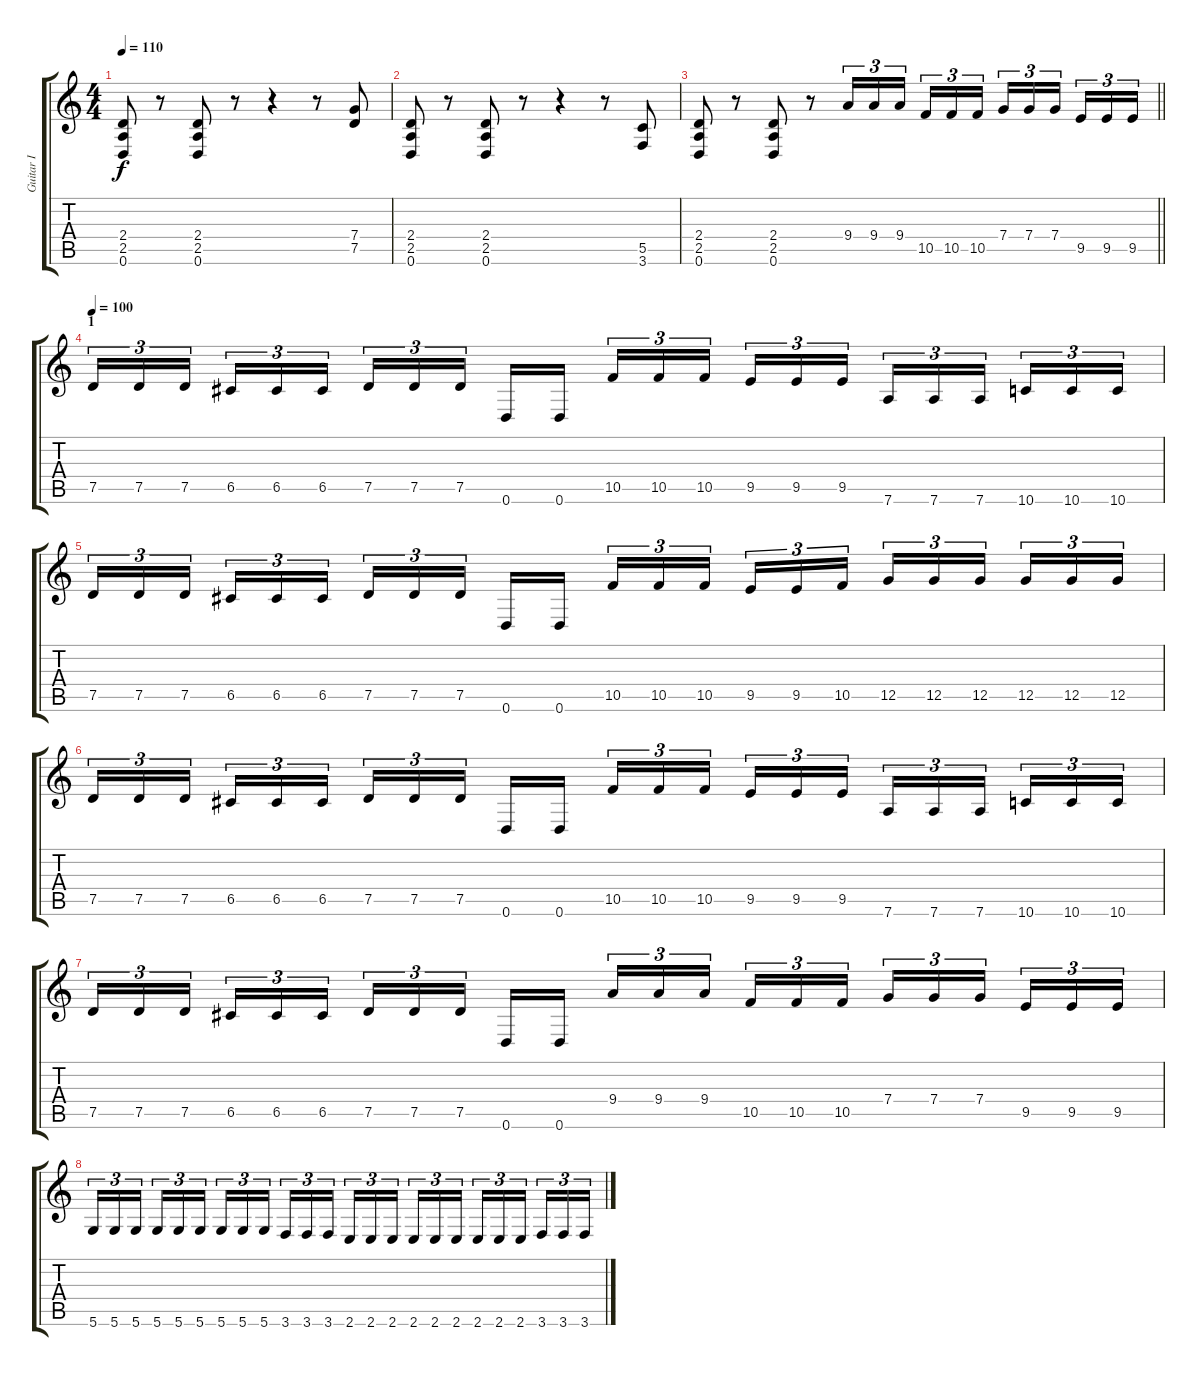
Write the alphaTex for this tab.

\track ("Guitar I" "Guitar I") {instrument distortionguitar}
\staff {score tabs}
\tuning (D4 A3 F3 C3 G2 D2) {hide}
\ts (4 4)
\tempo 110
\clef g2
\ks c
(2.4 2.5 0.6).8{dy f} r.8 (2.4 2.5 0.6).8 r.8 r.4 r.8 (7.4 7.5).8 |
(2.4 2.5 0.6).8 r.8 (2.4 2.5 0.6).8 r.8 r.4 r.8 (5.5 3.6).8 |
\barLineRight lightlight
(2.4 2.5 0.6).8 r.8 (2.4 2.5 0.6).8 r.8 9.4.16{tu (3 2)} 9.4.16{tu (3 2)} 9.4.16{tu (3 2) beam splitsecondary} 10.5.16{tu (3 2)} 10.5.16{tu (3 2)} 10.5.16{tu (3 2)} 7.4.16{tu (3 2)} 7.4.16{tu (3 2)} 7.4.16{tu (3 2) beam splitsecondary} 9.5.16{tu (3 2)} 9.5.16{tu (3 2)} 9.5.16{tu (3 2)} |
\section ("" "1")
\tempo 100
7.5.16{tu (3 2)} 7.5.16{tu (3 2)} 7.5.16{tu (3 2) beam splitsecondary} 6.5.16{tu (3 2)} 6.5.16{tu (3 2)} 6.5.16{tu (3 2)} 7.5.16{tu (3 2)} 7.5.16{tu (3 2)} 7.5.16{tu (3 2) beam splitsecondary} 0.6.16 0.6.16 10.5.16{tu (3 2)} 10.5.16{tu (3 2)} 10.5.16{tu (3 2) beam splitsecondary} 9.5.16{tu (3 2)} 9.5.16{tu (3 2)} 9.5.16{tu (3 2)} 7.6.16{tu (3 2)} 7.6.16{tu (3 2)} 7.6.16{tu (3 2) beam splitsecondary} 10.6.16{tu (3 2)} 10.6.16{tu (3 2)} 10.6.16{tu (3 2)} |
7.5.16{tu (3 2)} 7.5.16{tu (3 2)} 7.5.16{tu (3 2) beam splitsecondary} 6.5.16{tu (3 2)} 6.5.16{tu (3 2)} 6.5.16{tu (3 2)} 7.5.16{tu (3 2)} 7.5.16{tu (3 2)} 7.5.16{tu (3 2) beam splitsecondary} 0.6.16 0.6.16 10.5.16{tu (3 2)} 10.5.16{tu (3 2)} 10.5.16{tu (3 2) beam splitsecondary} 9.5.16{tu (3 2)} 9.5.16{tu (3 2)} 10.5.16{tu (3 2)} 12.5.16{tu (3 2)} 12.5.16{tu (3 2)} 12.5.16{tu (3 2) beam splitsecondary} 12.5.16{tu (3 2)} 12.5.16{tu (3 2)} 12.5.16{tu (3 2)} |
7.5.16{tu (3 2)} 7.5.16{tu (3 2)} 7.5.16{tu (3 2) beam splitsecondary} 6.5.16{tu (3 2)} 6.5.16{tu (3 2)} 6.5.16{tu (3 2)} 7.5.16{tu (3 2)} 7.5.16{tu (3 2)} 7.5.16{tu (3 2) beam splitsecondary} 0.6.16 0.6.16 10.5.16{tu (3 2)} 10.5.16{tu (3 2)} 10.5.16{tu (3 2) beam splitsecondary} 9.5.16{tu (3 2)} 9.5.16{tu (3 2)} 9.5.16{tu (3 2)} 7.6.16{tu (3 2)} 7.6.16{tu (3 2)} 7.6.16{tu (3 2) beam splitsecondary} 10.6.16{tu (3 2)} 10.6.16{tu (3 2)} 10.6.16{tu (3 2)} |
7.5.16{tu (3 2)} 7.5.16{tu (3 2)} 7.5.16{tu (3 2) beam splitsecondary} 6.5.16{tu (3 2)} 6.5.16{tu (3 2)} 6.5.16{tu (3 2)} 7.5.16{tu (3 2)} 7.5.16{tu (3 2)} 7.5.16{tu (3 2) beam splitsecondary} 0.6.16 0.6.16 9.4.16{tu (3 2)} 9.4.16{tu (3 2)} 9.4.16{tu (3 2) beam splitsecondary} 10.5.16{tu (3 2)} 10.5.16{tu (3 2)} 10.5.16{tu (3 2)} 7.4.16{tu (3 2)} 7.4.16{tu (3 2)} 7.4.16{tu (3 2) beam splitsecondary} 9.5.16{tu (3 2)} 9.5.16{tu (3 2)} 9.5.16{tu (3 2)} |
5.6.16{tu (3 2)} 5.6.16{tu (3 2)} 5.6.16{tu (3 2) beam splitsecondary} 5.6.16{tu (3 2)} 5.6.16{tu (3 2)} 5.6.16{tu (3 2)} 5.6.16{tu (3 2)} 5.6.16{tu (3 2)} 5.6.16{tu (3 2) beam splitsecondary} 3.6.16{tu (3 2)} 3.6.16{tu (3 2)} 3.6.16{tu (3 2)} 2.6.16{tu (3 2)} 2.6.16{tu (3 2)} 2.6.16{tu (3 2) beam splitsecondary} 2.6.16{tu (3 2)} 2.6.16{tu (3 2)} 2.6.16{tu (3 2)} 2.6.16{tu (3 2)} 2.6.16{tu (3 2)} 2.6.16{tu (3 2) beam splitsecondary} 3.6.16{tu (3 2)} 3.6.16{tu (3 2)} 3.6.16{tu (3 2)}
